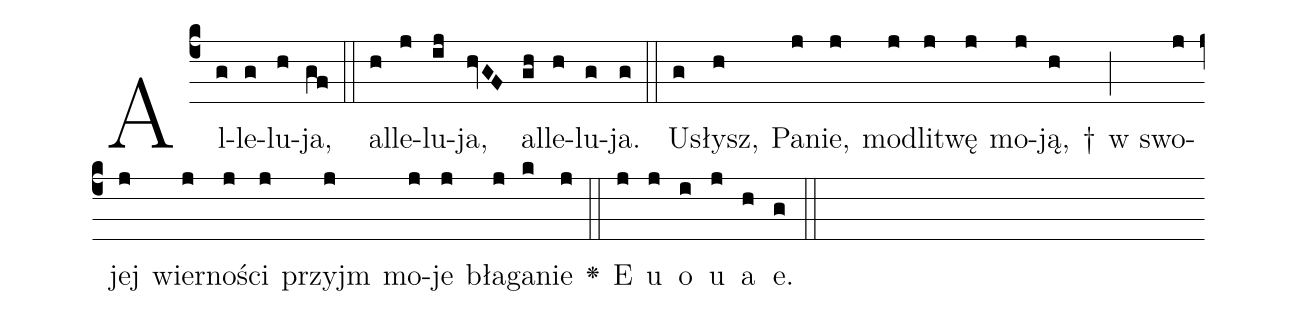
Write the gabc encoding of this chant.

%%
(c4)Al(g)le(g)lu(h)ja,(gf) (::)
al(h)le(j)lu(ij)ja,(hvGF) al(gh)le(h)lu(g)ja.(g) (::)

U(g)słysz,(h) Pa(j)nie,(j) mo(j)dli(j)twę(j) mo(j)ją,(h) †(;)
w swo(j)jej(j) wier(j)no(j)ści(j) przyjm(j)
mo(j)je(j) bła(j)ga(k)nie(j) <v>\greheightstar</v> (::) E(j) u(j) o(i) u(j) a(h) e.(g) (::)  (Z)
